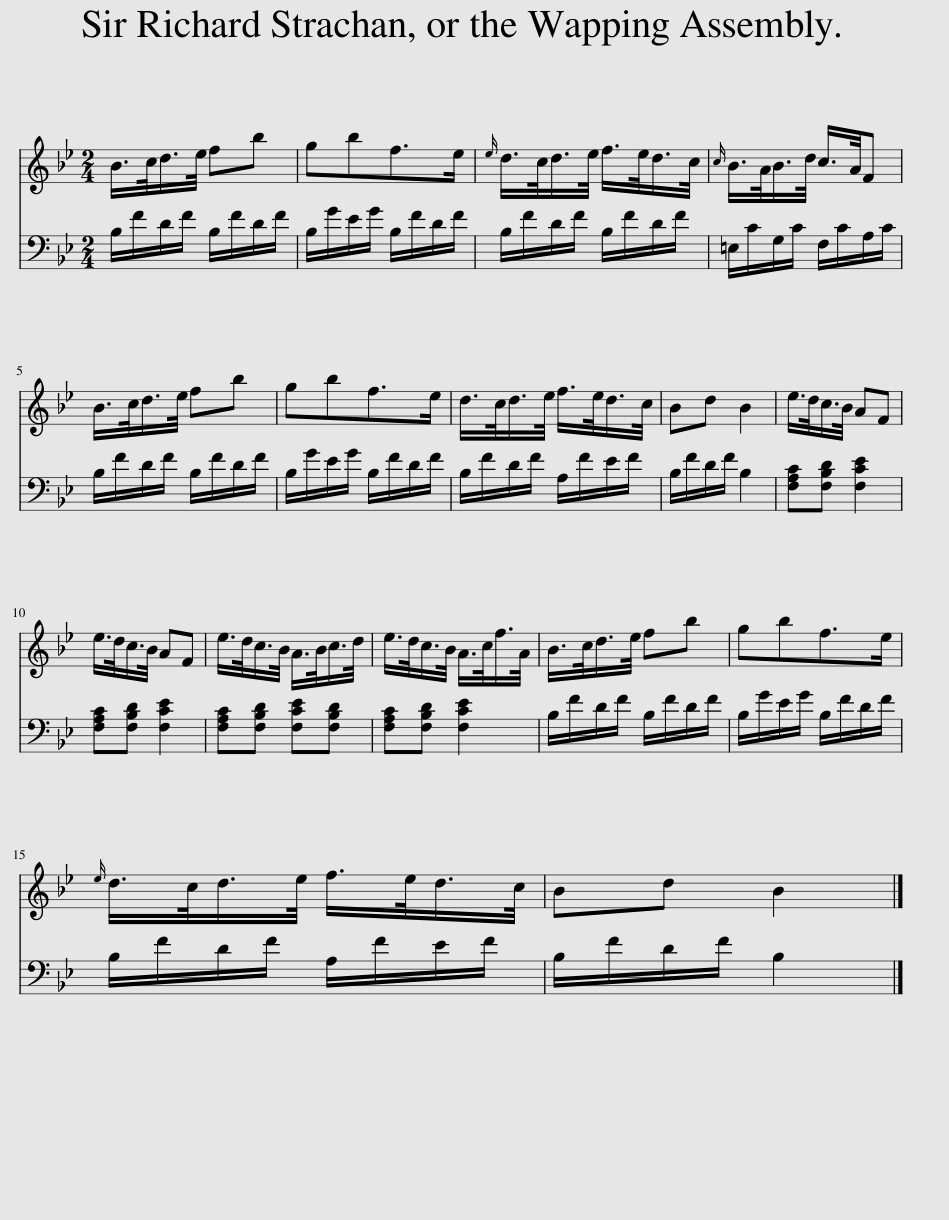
X:1
%%score 1 2
L:1/8
M:2/4
I:linebreak $
K:Bb
V:1 treble
V:2 bass
V:1
 B/>c/d/>e/ fb | gbf>e |{e} d/>c/d/>e/ f/>e/d/>c/ |{c} B/>A/B/>d/ c/>A/F |$ B/>c/d/>e/ fb | %5
 gbf>e | d/>c/d/>e/ f/>e/d/>c/ | Bd B2 | e/>d/c/>B/ AF |$ e/>d/c/>B/ AF | %10
 e/>d/c/>B/ A/>B/c/>d/ | e/>d/c/>B/ A/>c/f/>A/ | B/>c/d/>e/ fb | gbf>e |${e} d/>c/d/>e/ f/>e/d/>c/ | %15
 Bd B2 |] %16
V:2
 B,/F/D/F/ B,/F/D/F/ | B,/G/E/G/ B,/F/D/F/ | B,/F/D/F/ B,/F/D/F/ | =E,/C/G,/C/ F,/C/A,/C/ |$ B,/F/D/F/ B,/F/D/F/ | %5
 B,/G/E/G/ B,/F/D/F/ | B,/F/D/F/ A,/F/E/F/ | B,/F/D/F/ B,2 | [F,A,C][F,B,D] [F,CE]2 |$ [F,A,C][F,B,D] [F,CE]2 | %10
 [F,A,C][F,B,D] [F,CE][F,B,D] | [F,A,C][F,B,D] [F,CE]2 | B,/F/D/F/ B,/F/D/F/ | B,/G/E/G/ B,/F/D/F/ |$ B,/F/D/F/ A,/F/E/F/ | %15
 B,/F/D/F/ B,2 |] %16
